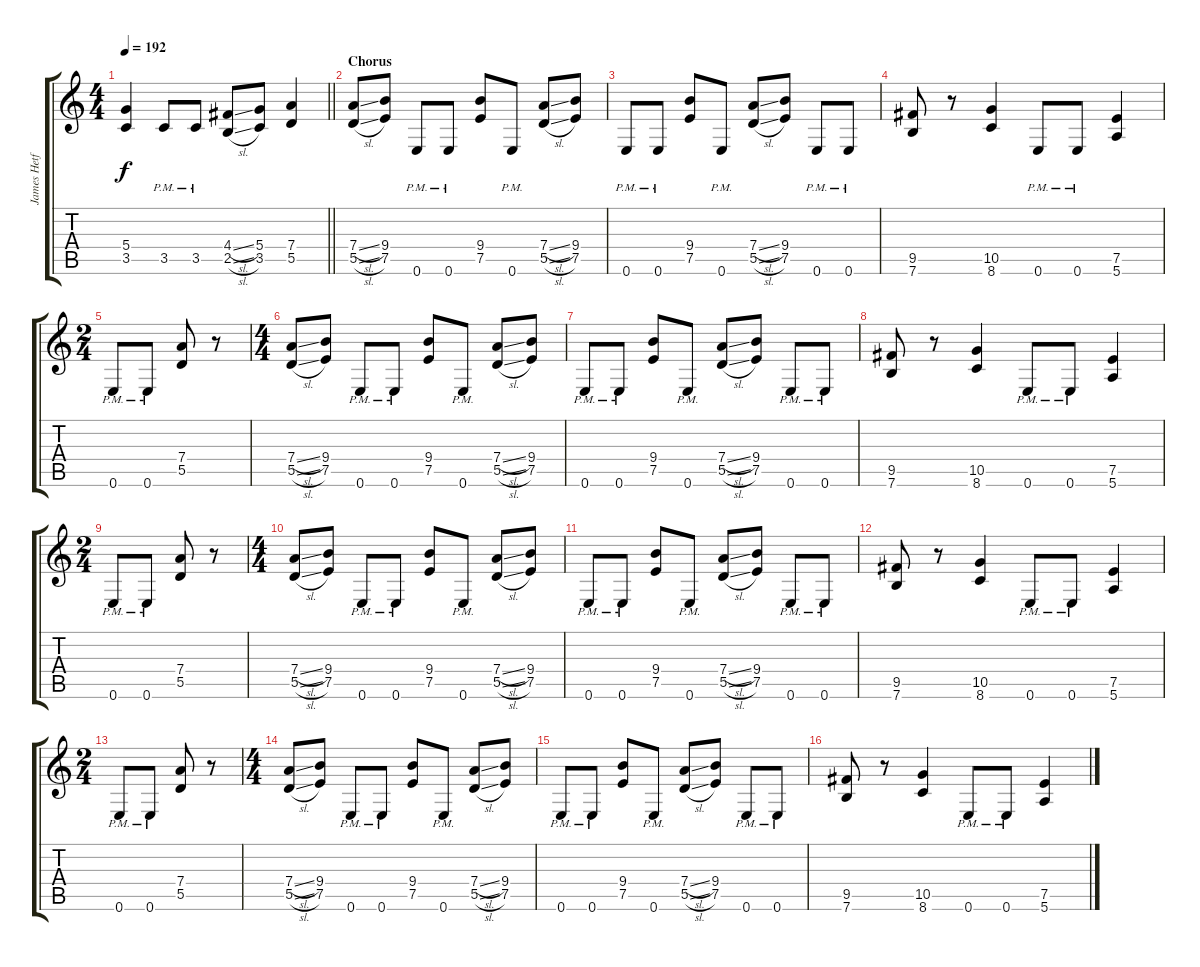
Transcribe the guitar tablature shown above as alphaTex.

\track ("James Hetfield - Rhythm Guitar" "James Hetf") {instrument distortionguitar}
\staff {score tabs}
\tuning (E4 B3 G3 D3 A2 E2) {hide}
\ts (4 4)
\tempo 192
\clef g2
\barLineRight lightlight
\ks c
(5.4{t} 3.5{t}).4{dy f} 3.5{pm}.8 3.5{pm}.8 (4.4{sl} 2.5{sl}).8 (5.4 3.5).8 (7.4 5.5).4 |
\section ("" "Chorus")
(7.4{sl} 5.5{sl}).8 (9.4 7.5).8 0.6{pm}.8 0.6{pm}.8 (9.4 7.5).8 0.6{pm}.8 (7.4{sl} 5.5{sl}).8 (9.4 7.5).8 |
0.6{pm}.8 0.6{pm}.8 (9.4 7.5).8 0.6{pm}.8 (7.4{sl} 5.5{sl}).8 (9.4 7.5).8 0.6{pm}.8 0.6{pm}.8 |
(9.5 7.6).8 r.8 (10.5 8.6).4 0.6{pm}.8 0.6{pm}.8 (7.5 5.6).4 |
\ts (2 4)
0.6{pm}.8 0.6{pm}.8 (7.4 5.5).8 r.8 |
\ts (4 4)
(7.4{sl} 5.5{sl}).8 (9.4 7.5).8 0.6{pm}.8 0.6{pm}.8 (9.4 7.5).8 0.6{pm}.8 (7.4{sl} 5.5{sl}).8 (9.4 7.5).8 |
0.6{pm}.8 0.6{pm}.8 (9.4 7.5).8 0.6{pm}.8 (7.4{sl} 5.5{sl}).8 (9.4 7.5).8 0.6{pm}.8 0.6{pm}.8 |
(9.5 7.6).8 r.8 (10.5 8.6).4 0.6{pm}.8 0.6{pm}.8 (7.5 5.6).4 |
\ts (2 4)
0.6{pm}.8 0.6{pm}.8 (7.4 5.5).8 r.8 |
\ts (4 4)
(7.4{sl} 5.5{sl}).8 (9.4 7.5).8 0.6{pm}.8 0.6{pm}.8 (9.4 7.5).8 0.6{pm}.8 (7.4{sl} 5.5{sl}).8 (9.4 7.5).8 |
0.6{pm}.8 0.6{pm}.8 (9.4 7.5).8 0.6{pm}.8 (7.4{sl} 5.5{sl}).8 (9.4 7.5).8 0.6{pm}.8 0.6{pm}.8 |
(9.5 7.6).8 r.8 (10.5 8.6).4 0.6{pm}.8 0.6{pm}.8 (7.5 5.6).4 |
\ts (2 4)
0.6{pm}.8 0.6{pm}.8 (7.4 5.5).8 r.8 |
\ts (4 4)
(7.4{sl} 5.5{sl}).8 (9.4 7.5).8 0.6{pm}.8 0.6{pm}.8 (9.4 7.5).8 0.6{pm}.8 (7.4{sl} 5.5{sl}).8 (9.4 7.5).8 |
0.6{pm}.8 0.6{pm}.8 (9.4 7.5).8 0.6{pm}.8 (7.4{sl} 5.5{sl}).8 (9.4 7.5).8 0.6{pm}.8 0.6{pm}.8 |
(9.5 7.6).8 r.8 (10.5 8.6).4 0.6{pm}.8 0.6{pm}.8 (7.5 5.6).4
